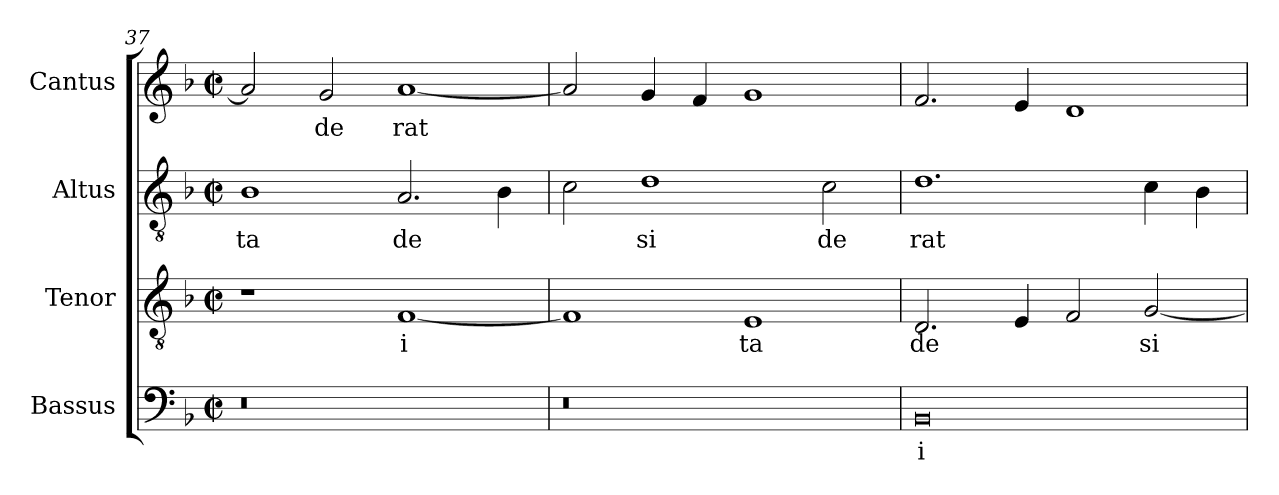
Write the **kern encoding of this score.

**kern	**text	**kern	**text	**kern	**text	**kern	**text
*part4	*part4	*part3	*part3	*part2	*part2	*part1	*part1
*staff4	*staff4	*staff3	*staff3	*staff2	*staff2	*staff1	*staff1
*I"Bassus	*	*I"Tenor	*	*I"Altus	*	*I"Cantus	*
*clefF4	*	*clefGv2	*	*clefGv2	*	*clefG2	*
*k[b-]	*	*k[b-]	*	*k[b-]	*	*k[b-]	*
*F:	*	*F:	*	*F:	*	*F:	*
*M2/2	*	*M2/2	*	*M2/2	*	*M2/2	*
*met(c|)	*	*met(c|)	*	*met(c|)	*	*met(c|)	*
=37	=37	=37	=37	=37	=37	=37	=37
!	!	!	!	!	!LO:LY:b:cj	!	!
0r	.	1r	.	1B-	ta	2a/]	.
!	!	!	!	!	!	!	!LO:LY:b:cj
.	.	.	.	.	.	2g/	de
!	!	!	!LO:LY:b:rj	!	!LO:LY:b:cj	!	!LO:LY:b:cj
.	.	[<1F	i	2.A/	de	[<1a	rat
.	.	.	.	4B-\	.	.	.
=38	=38	=38	=38	=38	=38	=38	=38
0r	.	1F]	.	2c\	.	2a/]	.
!	!	!	!	!	!LO:LY:b:cj	!	!
.	.	.	.	1d	si	4g/	.
.	.	.	.	.	.	4f/	.
!	!	!	!LO:LY:b:cj	!	!	!	!
.	.	1E	ta	.	.	1g	.
!	!	!	!	!	!LO:LY:b:cj	!	!
.	.	.	.	2c\	de	.	.
!!LO:LB:g=z
=39	=39	=39	=39	=39	=39	=39	=39
!	!LO:LY:b:cj	!	!LO:LY:b:cj	!	!LO:LY:b:cj	!	!
0BB-	i-	2.D/	de	1.d	rat	2.f/	.
.	.	4E/	.	.	.	4e/	.
.	.	2F/	.	.	.	1d	.
!	!	!	!LO:LY:b:cj	!	!	!	!
.	.	[<2G/	si	4c\	.	.	.
.	.	.	.	4B-\	.	.	.
=	=	=	=	=	=	=	=
*-	*-	*-	*-	*-	*-	*-	*-
